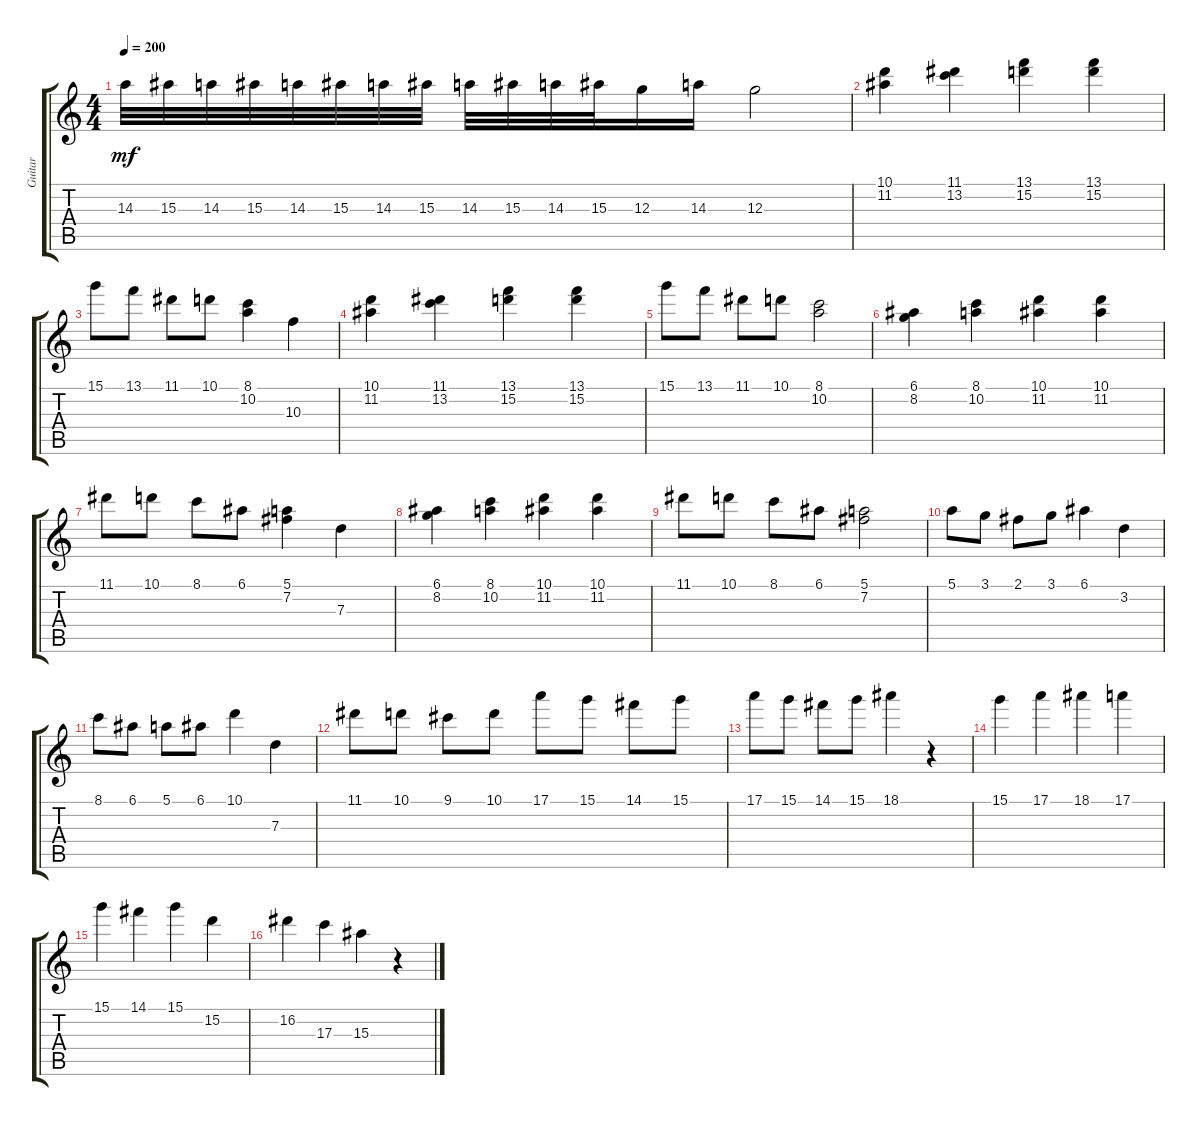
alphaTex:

\track ("Guitar" "Guitar") {instrument distortionguitar}
\staff {score tabs}
\tuning (E4 B3 G3 D3 A2 E2) {hide}
\ts (4 4)
\tempo 200
\clef g2
\ks c
14.3.32{dy mf} 15.3.32 14.3.32 15.3.32 14.3.32 15.3.32 14.3.32 15.3.32 14.3.32 15.3.32 14.3.32 15.3.32 12.3.16 14.3.16 12.3.2 |
(10.1 11.2).4 (11.1 13.2).4 (13.1 15.2).4 (13.1 15.2).4 |
15.1.8 13.1.8 11.1.8 10.1.8 (8.1 10.2).4 10.3.4 |
(10.1 11.2).4 (11.1 13.2).4 (13.1 15.2).4 (13.1 15.2).4 |
15.1.8 13.1.8 11.1.8 10.1.8 (8.1 10.2).2 |
(6.1 8.2).4 (8.1 10.2).4 (10.1 11.2).4 (10.1 11.2).4 |
11.1.8 10.1.8 8.1.8 6.1.8 (5.1 7.2).4 7.3.4 |
(6.1 8.2).4 (8.1 10.2).4 (10.1 11.2).4 (10.1 11.2).4 |
11.1.8 10.1.8 8.1.8 6.1.8 (5.1 7.2).2 |
5.1.8 3.1.8 2.1.8 3.1.8 6.1.4 3.2.4 |
8.1.8 6.1.8 5.1.8 6.1.8 10.1.4 7.3.4 |
11.1.8 10.1.8 9.1.8 10.1.8 17.1.8 15.1.8 14.1.8 15.1.8 |
17.1.8 15.1.8 14.1.8 15.1.8 18.1.4 r.4 |
15.1.4 17.1.4 18.1.4 17.1.4 |
15.1.4 14.1.4 15.1.4 15.2.4 |
16.2.4 17.3.4 15.3.4 r.4
